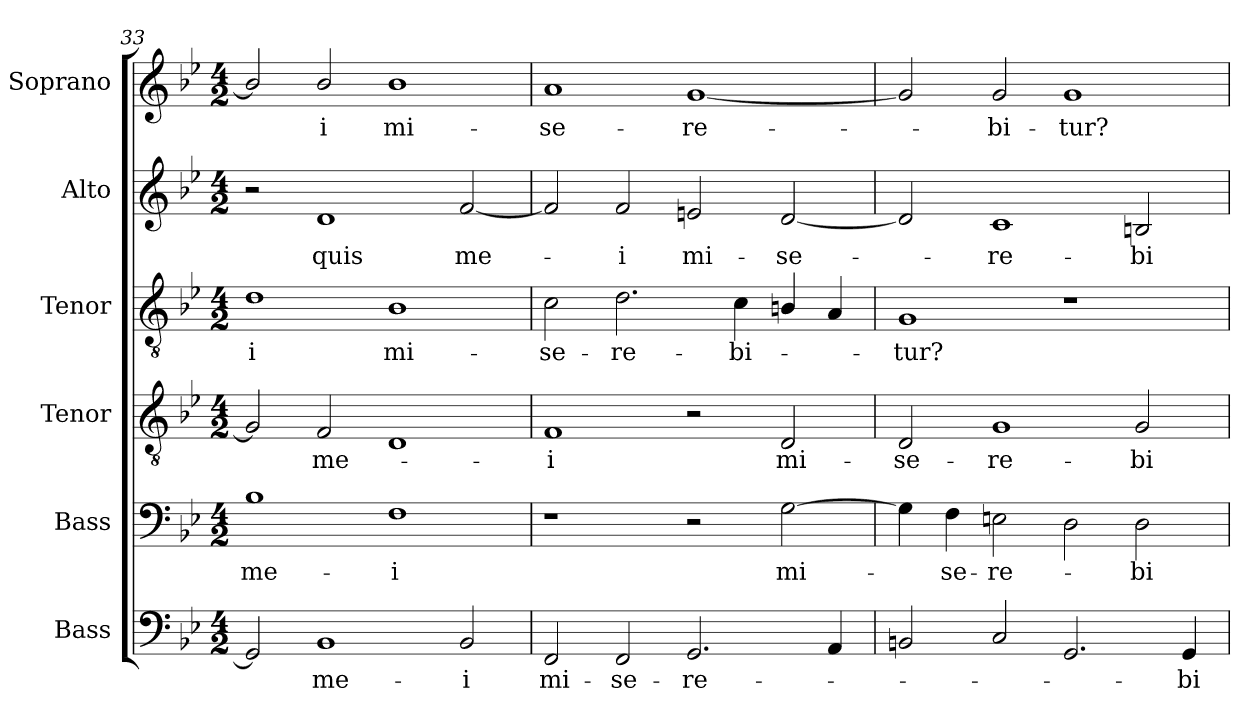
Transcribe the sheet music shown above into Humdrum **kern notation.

**kern	**text	**kern	**text	**kern	**text	**kern	**text	**kern	**text	**kern	**text
*part6	*part6	*part5	*part5	*part4	*part4	*part3	*part3	*part2	*part2	*part1	*part1
*staff6	*staff6	*staff5	*staff5	*staff4	*staff4	*staff3	*staff3	*staff2	*staff2	*staff1	*staff1
*I"Bass	*	*I"Bass	*	*I"Tenor	*	*I"Tenor	*	*I"Alto	*	*I"Soprano	*
*I'B2.	*	*I'B1.	*	*I'T2.	*	*I'T1.	*	*I'A.	*	*I'S.	*
*clefF4	*	*clefF4	*	*clefGv2	*	*clefGv2	*	*clefG2	*	*clefG2	*
*	*	*	*	*ITrd7c12	*	*ITrd7c12	*	*	*	*	*
*k[b-e-]	*	*k[b-e-]	*	*k[b-e-]	*	*k[b-e-]	*	*k[b-e-]	*	*k[b-e-]	*
*B-:	*	*B-:	*	*B-:	*	*B-:	*	*B-:	*	*B-:	*
*M4/2	*	*M4/2	*	*M4/2	*	*M4/2	*	*M4/2	*	*M4/2	*
=33	=33	=33	=33	=33	=33	=33	=33	=33	=33	=33	=33
!	!	!	!LO:LY:b:color=#000000	!	!	!	!	!	!	!	!
!	!	!	!	!	!	!	!LO:LY:b:color=#000000	!	!	!	!
2GGi/]	.	1B-i	me-	2GGi/]	.	1Di	-i	2r	.	2b-i/]	.
!	!LO:LY:b:color=#000000	!	!	!	!	!	!	!	!	!	!
!	!	!	!	!	!LO:LY:b:color=#000000	!	!	!	!	!	!
!	!	!	!	!	!	!	!	!	!LO:LY:b:color=#000000	!	!
!	!	!	!	!	!	!	!	!	!	!	!LO:LY:b:color=#000000
1BB-i	me-	.	.	2FFi/	me-	.	.	1di	quis	2b-i/	-i
!	!	!	!LO:LY:b:color=#000000	!	!	!	!	!	!	!	!
!	!	!	!	!	!	!	!LO:LY:b:color=#000000	!	!	!	!
!	!	!	!	!	!	!	!	!	!	!	!LO:LY:b:color=#000000
.	.	1Fi	-i	1DDi	.	1BB-i	mi-	.	.	1b-i	mi-
!	!LO:LY:b:color=#000000	!	!	!	!	!	!	!	!	!	!
!	!	!	!	!	!	!	!	!	!LO:LY:b:color=#000000	!	!
2BB-i/	-i	.	.	.	.	.	.	[<2fi/	me-	.	.
=34	=34	=34	=34	=34	=34	=34	=34	=34	=34	=34	=34
!	!LO:LY:b:color=#000000	!	!	!	!	!	!	!	!	!	!
!	!	!	!	!	!LO:LY:b:color=#000000	!	!	!	!	!	!
!	!	!	!	!	!	!	!LO:LY:b:color=#000000	!	!	!	!
!	!	!	!	!	!	!	!	!	!	!	!LO:LY:b:color=#000000
2FFi/	mi-	1r	.	1FFi	-i	2Ci\	-se-	2fi/]	.	1ai	-se-
!	!LO:LY:b:color=#000000	!	!	!	!	!	!	!	!	!	!
!	!	!	!	!	!	!	!LO:LY:b:color=#000000	!	!	!	!
!	!	!	!	!	!	!	!	!	!LO:LY:b:color=#000000	!	!
2FFi/	-se-	.	.	.	.	2.Di\	-re-	2fi/	-i	.	.
!	!LO:LY:b:color=#000000	!	!	!	!	!	!	!	!	!	!
!	!	!	!	!	!	!	!	!	!LO:LY:b:color=#000000	!	!
!	!	!	!	!	!	!	!	!	!	!	!LO:LY:b:color=#000000
2.GGi/	-re-	2r	.	2r	.	.	.	2eni/	mi-	[<1gi	-re-
!	!	!	!	!	!	!	!LO:LY:b:color=#000000	!	!	!	!
.	.	.	.	.	.	4Ci\	-bi-	.	.	.	.
!	!	!	!LO:LY:b:color=#000000	!	!	!	!	!	!	!	!
!	!	!	!	!	!LO:LY:b:color=#000000	!	!	!	!	!	!
!	!	!	!	!	!	!	!	!	!LO:LY:b:color=#000000	!	!
.	.	[>2Gi\	mi-	2DDi/	mi-	4BBni/	.	[<2di/	-se-	.	.
4AAi/	.	.	.	.	.	4AAi/	.	.	.	.	.
=35	=35	=35	=35	=35	=35	=35	=35	=35	=35	=35	=35
!	!	!	!	!	!LO:LY:b:color=#000000	!	!	!	!	!	!
!	!	!	!	!	!	!	!LO:LY:b:color=#000000	!	!	!	!
2BBni/	.	4Gi\]	.	2DDi/	-se-	1GGi	-tur?	2di/]	.	2gi/]	.
!	!	!	!LO:LY:b:color=#000000	!	!	!	!	!	!	!	!
.	.	4Fi\	-se-	.	.	.	.	.	.	.	.
!	!	!	!LO:LY:b:color=#000000	!	!	!	!	!	!	!	!
!	!	!	!	!	!LO:LY:b:color=#000000	!	!	!	!	!	!
!	!	!	!	!	!	!	!	!	!LO:LY:b:color=#000000	!	!
!	!	!	!	!	!	!	!	!	!	!	!LO:LY:b:color=#000000
2Ci/	.	2Eni\	-re-	1GGi	-re-	.	.	1ci	-re-	2gi/	-bi-
!	!	!	!	!	!	!	!	!	!	!	!LO:LY:b:color=#000000
2.GGi/	.	2Di\	.	.	.	1r	.	.	.	1gi	-tur?
!	!	!	!LO:LY:b:color=#000000	!	!	!	!	!	!	!	!
!	!	!	!	!	!LO:LY:b:color=#000000	!	!	!	!	!	!
!	!	!	!	!	!	!	!	!	!LO:LY:b:color=#000000	!	!
.	.	2Di\	-bi-	2GGi/	-bi-	.	.	2Bni/	-bi-	.	.
!	!LO:LY:b:color=#000000	!	!	!	!	!	!	!	!	!	!
4GGi/	-bi-	.	.	.	.	.	.	.	.	.	.
=	=	=	=	=	=	=	=	=	=	=	=
*-	*-	*-	*-	*-	*-	*-	*-	*-	*-	*-	*-
